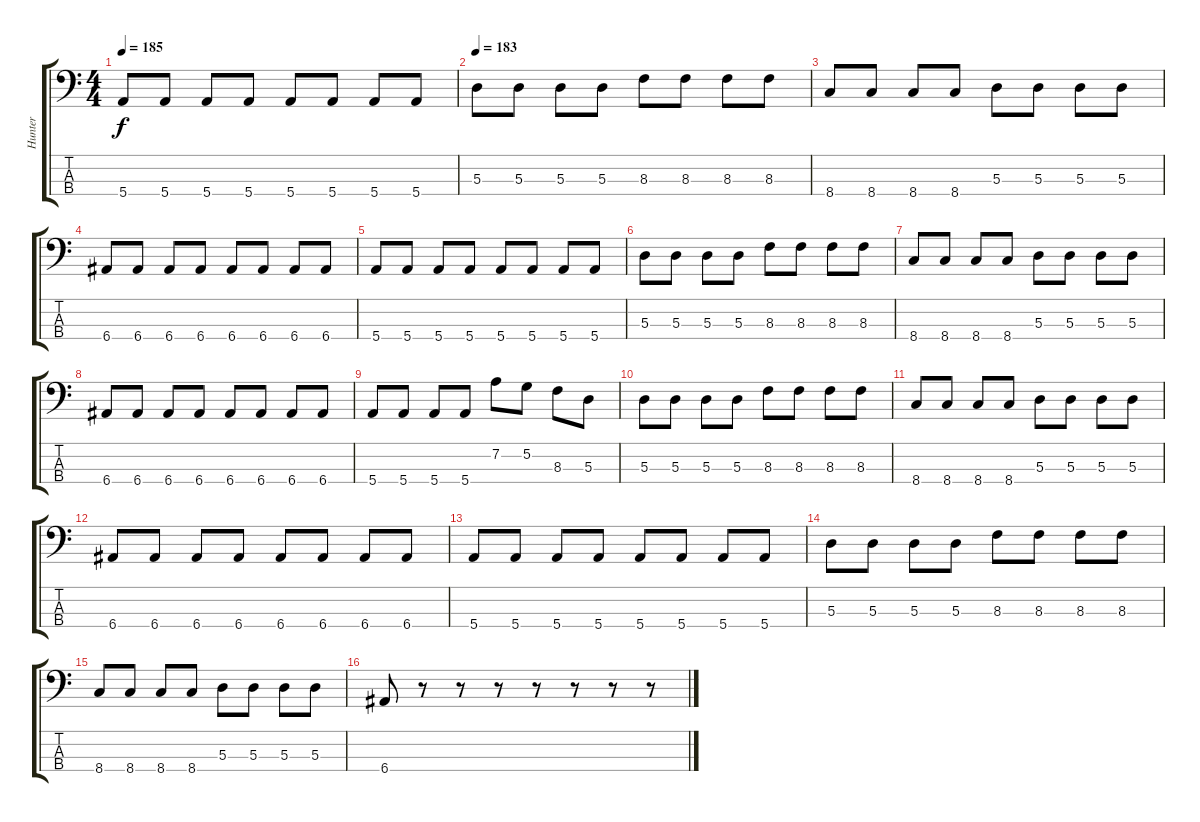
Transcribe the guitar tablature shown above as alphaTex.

\track ("Hunter" "Hunter") {instrument electricbasspick}
\staff {score tabs}
\tuning (G2 D2 A1 E1) {hide}
\ts (4 4)
\tempo 185
\clef f4
\ks c
5.4.8{dy f} 5.4.8 5.4.8 5.4.8 5.4.8 5.4.8 5.4.8 5.4.8 |
\tempo 183
5.3.8 5.3.8 5.3.8 5.3.8 8.3.8 8.3.8 8.3.8 8.3.8 |
8.4.8 8.4.8 8.4.8 8.4.8 5.3.8 5.3.8 5.3.8 5.3.8 |
6.4.8 6.4.8 6.4.8 6.4.8 6.4.8 6.4.8 6.4.8 6.4.8 |
5.4.8 5.4.8 5.4.8 5.4.8 5.4.8 5.4.8 5.4.8 5.4.8 |
5.3.8 5.3.8 5.3.8 5.3.8 8.3.8 8.3.8 8.3.8 8.3.8 |
8.4.8 8.4.8 8.4.8 8.4.8 5.3.8 5.3.8 5.3.8 5.3.8 |
6.4.8 6.4.8 6.4.8 6.4.8 6.4.8 6.4.8 6.4.8 6.4.8 |
5.4.8 5.4.8 5.4.8 5.4.8 7.2.8 5.2.8 8.3.8 5.3.8 |
5.3.8 5.3.8 5.3.8 5.3.8 8.3.8 8.3.8 8.3.8 8.3.8 |
8.4.8 8.4.8 8.4.8 8.4.8 5.3.8 5.3.8 5.3.8 5.3.8 |
6.4.8 6.4.8 6.4.8 6.4.8 6.4.8 6.4.8 6.4.8 6.4.8 |
5.4.8 5.4.8 5.4.8 5.4.8 5.4.8 5.4.8 5.4.8 5.4.8 |
5.3.8 5.3.8 5.3.8 5.3.8 8.3.8 8.3.8 8.3.8 8.3.8 |
8.4.8 8.4.8 8.4.8 8.4.8 5.3.8 5.3.8 5.3.8 5.3.8 |
6.4.8 r.8 r.8 r.8 r.8 r.8 r.8 r.8
